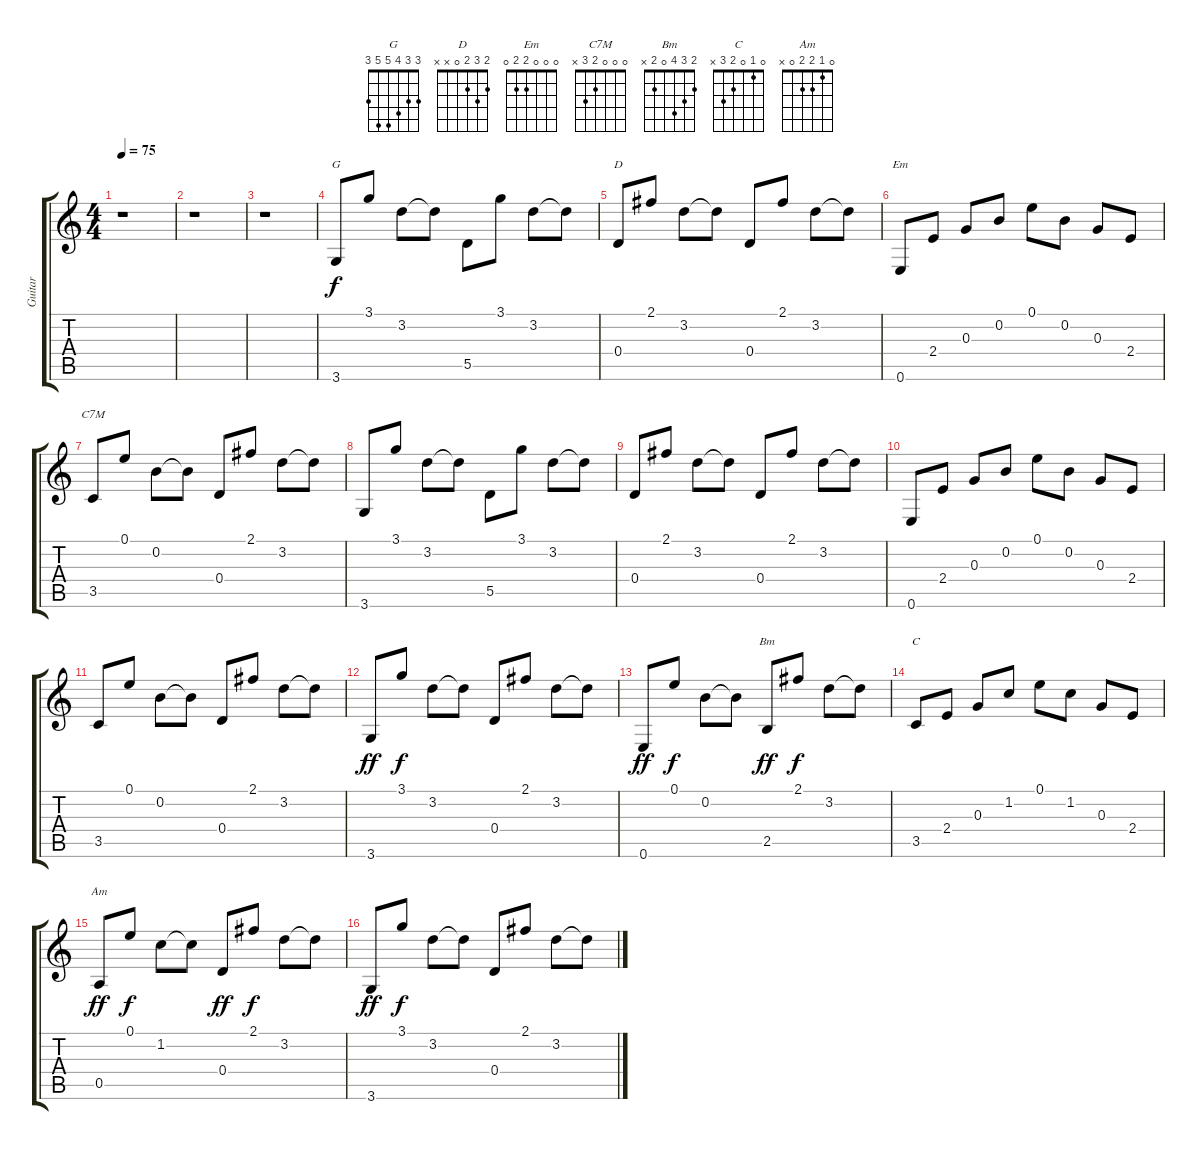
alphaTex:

\track ("Guitar" "Guitar") {instrument acousticguitarsteel}
\staff {score tabs}
\tuning (E4 B3 G3 D3 A2 E2) {hide}
\chord ("G" 3 3 4 5 5 3)
\chord ("D" 2 3 2 0 x x)
\chord ("Em" 0 0 0 2 2 0)
\chord ("C7M" 0 0 0 2 3 x)
\chord ("Bm" 2 3 4 0 2 x)
\chord ("C" 0 1 0 2 3 x)
\chord ("Am" 0 1 2 2 0 x)
\ts (4 4)
\tempo 75
\clef g2
\ks c
r.1{dy f} |
r.1 |
r.1 |
3.6.8{ch "G"} 3.1.8 3.2.8 3.2{t}.8 5.5.8 3.1.8 3.2.8 3.2{t}.8 |
0.4.8{ch "D"} 2.1.8 3.2.8 3.2{t}.8 0.4.8 2.1.8 3.2.8 3.2{t}.8 |
0.6.8{ch "Em"} 2.4.8 0.3.8 0.2.8 0.1.8 0.2.8 0.3.8 2.4.8 |
3.5.8{ch "C7M"} 0.1.8 0.2.8 0.2{t}.8 0.4.8 2.1.8 3.2.8 3.2{t}.8 |
3.6.8 3.1.8 3.2.8 3.2{t}.8 5.5.8 3.1.8 3.2.8 3.2{t}.8 |
0.4.8 2.1.8 3.2.8 3.2{t}.8 0.4.8 2.1.8 3.2.8 3.2{t}.8 |
0.6.8 2.4.8 0.3.8 0.2.8 0.1.8 0.2.8 0.3.8 2.4.8 |
3.5.8 0.1.8 0.2.8 0.2{t}.8 0.4.8 2.1.8 3.2.8 3.2{t}.8 |
3.6.8{dy ff} 3.1.8{dy f} 3.2.8 3.2{t}.8 0.4.8 2.1.8 3.2.8 3.2{t}.8 |
0.6.8{dy ff} 0.1.8{dy f} 0.2.8 0.2{t}.8 2.5.8{ch "Bm" dy ff} 2.1.8{dy f} 3.2.8 3.2{t}.8 |
3.5.8{ch "C"} 2.4.8 0.3.8 1.2.8 0.1.8 1.2.8 0.3.8 2.4.8 |
0.5.8{ch "Am" dy ff} 0.1.8{dy f} 1.2.8 1.2{t}.8 0.4.8{dy ff} 2.1.8{dy f} 3.2.8 3.2{t}.8 |
3.6.8{dy ff} 3.1.8{dy f} 3.2.8 3.2{t}.8 0.4.8 2.1.8 3.2.8 3.2{t}.8
